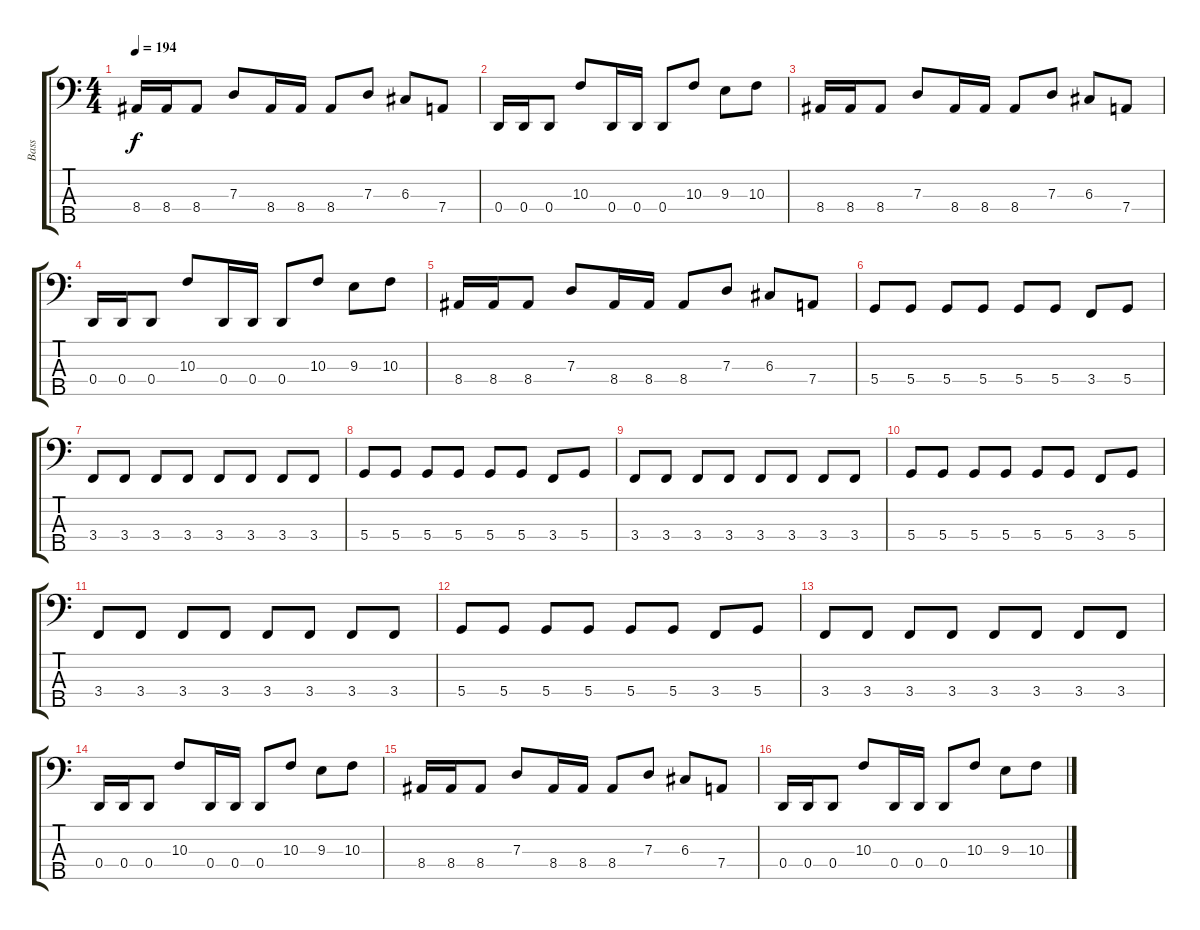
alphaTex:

\track ("Bass" "Bass") {instrument electricbassfinger}
\staff {score tabs}
\tuning (F2 C2 G1 D1 A0) {hide}
\ts (4 4)
\tempo 194
\clef f4
\ks c
8.4.16{dy f} 8.4.16 8.4.8 7.3.8 8.4.16 8.4.16 8.4.8 7.3.8 6.3.8 7.4.8 |
0.4.16 0.4.16 0.4.8 10.3.8 0.4.16 0.4.16 0.4.8 10.3.8 9.3.8 10.3.8 |
8.4.16 8.4.16 8.4.8 7.3.8 8.4.16 8.4.16 8.4.8 7.3.8 6.3.8 7.4.8 |
0.4.16 0.4.16 0.4.8 10.3.8 0.4.16 0.4.16 0.4.8 10.3.8 9.3.8 10.3.8 |
8.4.16 8.4.16 8.4.8 7.3.8 8.4.16 8.4.16 8.4.8 7.3.8 6.3.8 7.4.8 |
5.4.8 5.4.8 5.4.8 5.4.8 5.4.8 5.4.8 3.4.8 5.4.8 |
3.4.8 3.4.8 3.4.8 3.4.8 3.4.8 3.4.8 3.4.8 3.4.8 |
5.4.8 5.4.8 5.4.8 5.4.8 5.4.8 5.4.8 3.4.8 5.4.8 |
3.4.8 3.4.8 3.4.8 3.4.8 3.4.8 3.4.8 3.4.8 3.4.8 |
5.4.8 5.4.8 5.4.8 5.4.8 5.4.8 5.4.8 3.4.8 5.4.8 |
3.4.8 3.4.8 3.4.8 3.4.8 3.4.8 3.4.8 3.4.8 3.4.8 |
5.4.8 5.4.8 5.4.8 5.4.8 5.4.8 5.4.8 3.4.8 5.4.8 |
3.4.8 3.4.8 3.4.8 3.4.8 3.4.8 3.4.8 3.4.8 3.4.8 |
0.4.16 0.4.16 0.4.8 10.3.8 0.4.16 0.4.16 0.4.8 10.3.8 9.3.8 10.3.8 |
8.4.16 8.4.16 8.4.8 7.3.8 8.4.16 8.4.16 8.4.8 7.3.8 6.3.8 7.4.8 |
0.4.16 0.4.16 0.4.8 10.3.8 0.4.16 0.4.16 0.4.8 10.3.8 9.3.8 10.3.8
